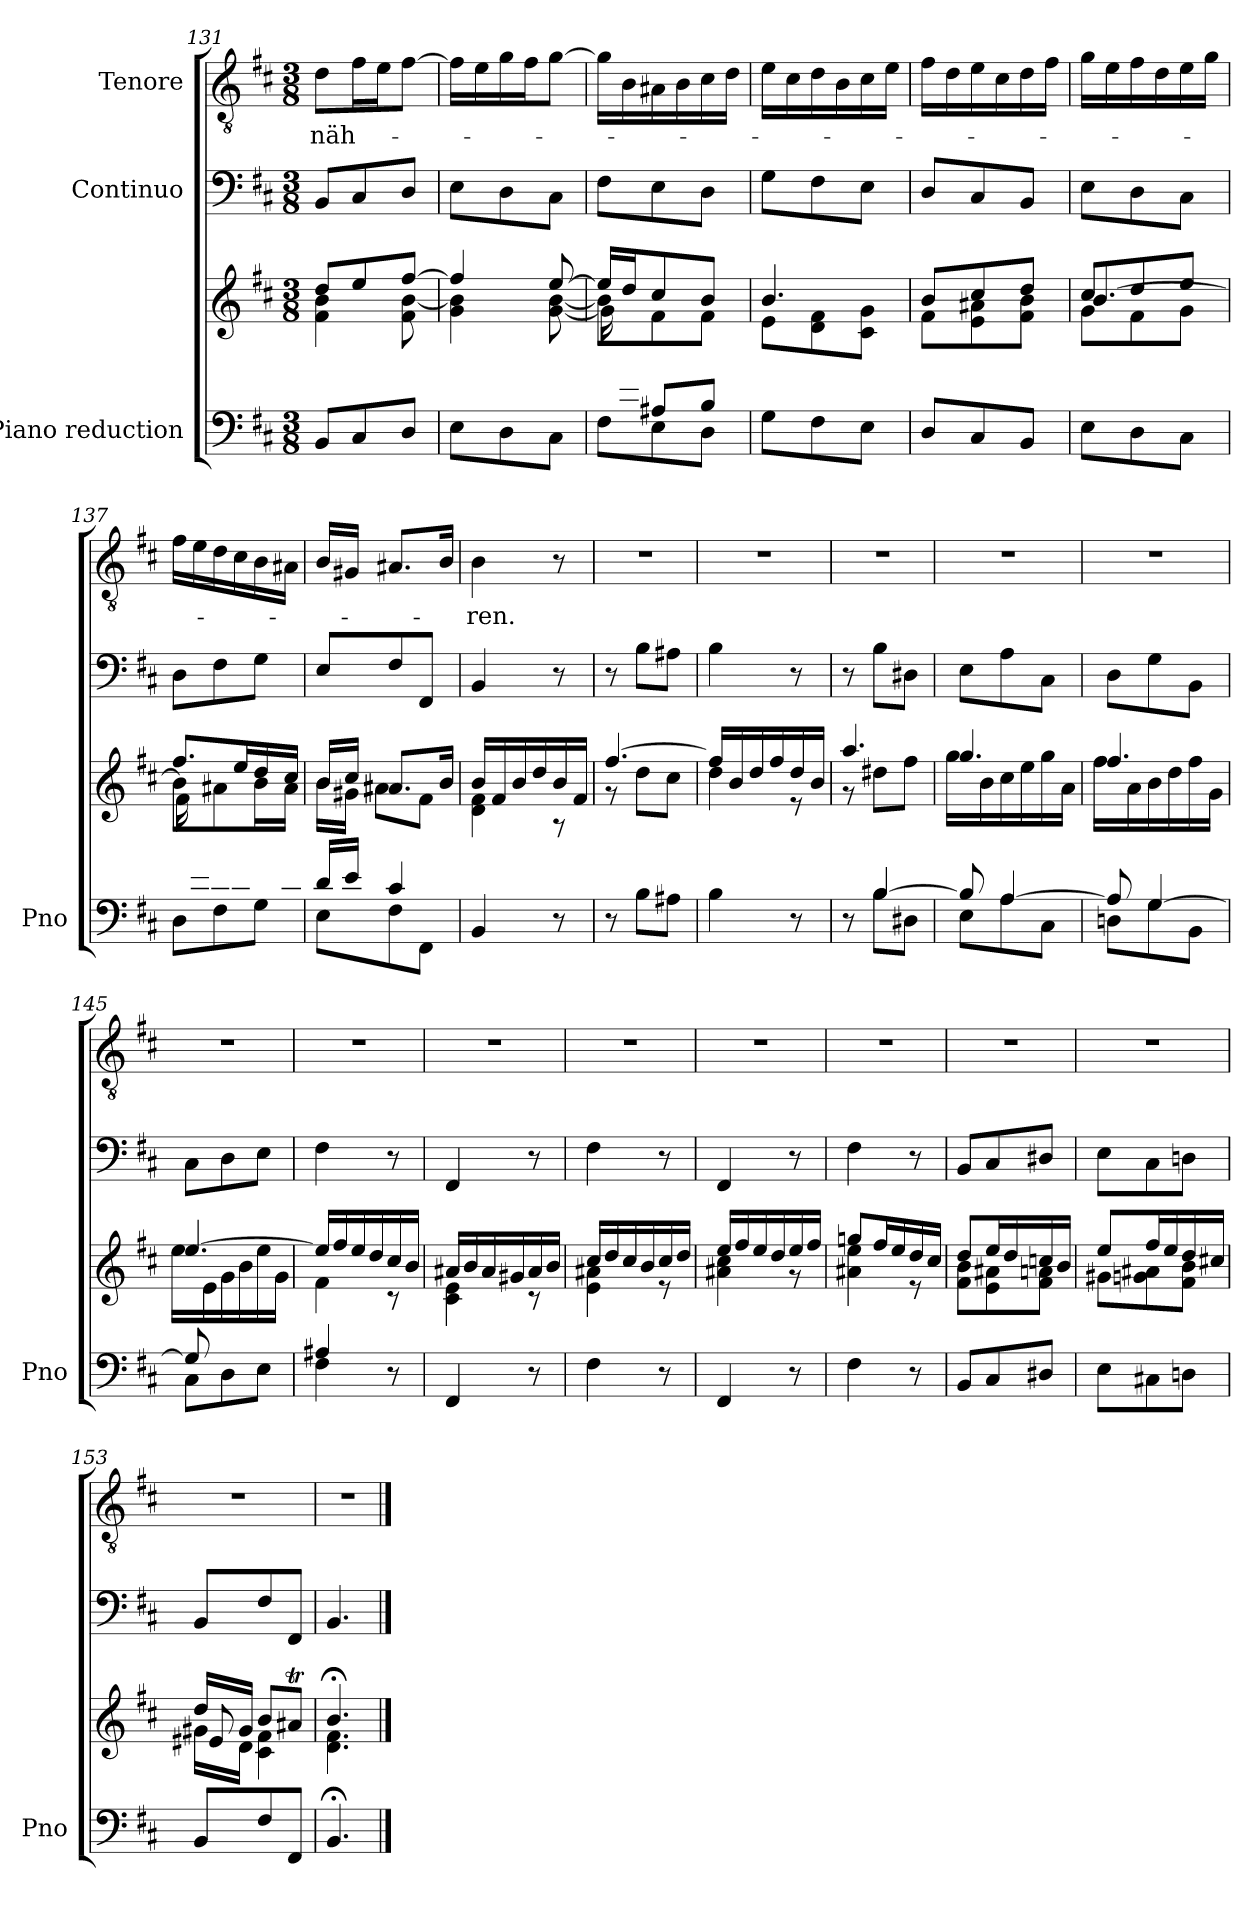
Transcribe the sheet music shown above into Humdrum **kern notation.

**kern	**kern	**kern	**kern	**text
*part3	*part3	*part2	*part1	*part1
*staff4	*staff3	*staff2	*staff1	*staff1
*I"Piano reduction	*	*I"Continuo	*I"Tenore	*
*I'Pno	*	*	*	*
*clefF4	*clefG2	*clefF4	*clefGv2	*
*k[f#c#]	*k[f#c#]	*k[f#c#]	*k[f#c#]	*
*M3/8	*M3/8	*M3/8	*M3/8	*
=131	=131	=131	=131	=131
*	*^	*	*	*
!	!	!	!	!	!LO:LY:b
8BB/L	8dd/L	4f#\ 4b\	8BB/L	8d\L	näh-
8C#/	8ee/	.	8C#/	16f#\L	.
.	.	.	.	16e\J	.
8D/J	[8ff#/J	8f#\ [8b\	8D/J	[8f#\J	.
=132	=132	=132	=132	=132	=132
8E\L	4ff#/]	4g\ 4b\]	8E\L	16f#\LL]	.
.	.	.	.	16e\	.
8D\	.	.	8D\	16g\	.
.	.	.	.	16f#\J	.
8C#\J	[8ee/	[8g\ [8b\	8C#\J	[8g\J	.
=133	=133	=133	=133	=133	=133
*^	*	*^	*	*	*
16ryy	8F#\L	16ee/LL]	8b\L]	16g\LL]	8F#\L	16g\LL]	.
16f#/JJ	.	16dd/J	.	4ryy	.	16B\	.
8A#X/L	8E\	8cc#/	8f#\	.	8E\	16A#X\	.
.	.	.	.	.	.	16B\	.
8B/J	8D\J	8b/J	8f#\J	.	8D\J	16c#\	.
.	.	.	.	16ryy	.	16d\JJ	.
*v	*v	*	*	*	*	*	*
*	*	*v	*v	*	*	*
=134	=134	=134	=134	=134	=134
8G\L	4.b/	8e\L	8G\L	16e\LL	.
.	.	.	.	16c#\	.
8F#\	.	8d\ 8f#\	8F#\	16d\	.
.	.	.	.	16B\	.
8E\J	.	8c#\ 8g\J	8E\J	16c#\	.
.	.	.	.	16e\JJ	.
=135	=135	=135	=135	=135	=135
8D/L	8b/L	8f#\L	8D/L	16f#\LL	.
.	.	.	.	16d\	.
8C#/	8cc#/	8e\ 8a#X\	8C#/	16e\	.
.	.	.	.	16c#\	.
8BB/J	8dd/J	8f#\ 8b\J	8BB/J	16d\	.
.	.	.	.	16f#\JJ	.
!!LO:LB:g=z
=136	=136	=136	=136	=136	=136
*	*	*^	*	*	*
8E\L	8cc#/L	8g\L	[4.b/	8E\L	16g\LL	.
.	.	.	.	.	16e\	.
8D\	8dd/	8f#\	.	8D\	16f#\	.
.	.	.	.	.	16d\	.
8C#\J	8ee/J	8g\J	.	8C#\J	16e\	.
.	.	.	.	.	16g\JJ	.
=137	=137	=137	=137	=137	=137	=137
*^	*	*	*	*	*	*
16ryy	8D\L	8.ff#/L	8b\L]	16f#\LL	8D\L	16f#\LL	.
16e/	.	.	.	4ryy	.	16e\	.
16d/	8F#\	.	8a#X\	.	8F#\	16d\	.
16c#/	.	16ee/L	.	.	.	16c#\	.
16B/	8G\J	16dd/	16b\L	.	8G\J	16B\	.
16c#/JJ	.	16cc#/JJ	16a#\JJ	16ryy	.	16A#X\JJ	.
*	*	*	*v	*v	*	*	*
=138	=138	=138	=138	=138	=138	=138
16d/LL	8E\L	16b/LL	16b\LL	8E/L	16B/LL	.
16e/JJ	.	16cc#/JJ	16g#X\JJ	.	16G#X/JJ	.
4c#/	8F#\	8.a#X/L	8a#\L	8F#/	8.A#X/L	.
.	8FF#\J	.	8f#\J	8FF#/J	.	.
.	.	16b/Jk	.	.	16B/Jk	.
*v	*v	*	*	*	*	*
=139	=139	=139	=139	=139	=139
!	!	!	!	!	!LO:LY:b
4BB/	16b/LL	4d\ 4f#\	4BB/	4B\	-ren.
.	16f#/	.	.	.	.
.	16b/	.	.	.	.
.	16dd/	.	.	.	.
8r	16b/	8r	8r	8r	.
.	16f#/JJ	.	.	.	.
=140	=140	=140	=140	=140	=140
8r	[4.ff#/	8r	8r	4.r	.
8B\L	.	8dd\L	8B\L	.	.
8A#X\J	.	8cc#\J	8A#X\J	.	.
=141	=141	=141	=141	=141	=141
4B\	16ff#/LL]	4dd\	4B\	4.r	.
.	16b/	.	.	.	.
.	16dd/	.	.	.	.
.	16ff#/	.	.	.	.
8r	16dd/	8r	8r	.	.
.	16b/JJ	.	.	.	.
=142	=142	=142	=142	=142	=142
*^	*	*	*	*	*
8r	8ryy	4.aa/	8r	8r	4.r	.
[4B/	8B\L	.	8dd#X\L	8B\L	.	.
.	8D#X\J	.	8ff#\J	8D#X\J	.	.
=143	=143	=143	=143	=143	=143	=143
8B/]	8E\L	4.gg/	16gg\LL	8E\L	4.r	.
.	.	.	16b\	.	.	.
[4A/	8A\	.	16cc#\	8A\	.	.
.	.	.	16ee\	.	.	.
.	8C#\J	.	16gg\	8C#\J	.	.
.	.	.	16a\JJ	.	.	.
=144	=144	=144	=144	=144	=144	=144
8A/]	8Dn\L	4.ff#/	16ff#\LL	8D\L	4.r	.
.	.	.	16a\	.	.	.
[4G/	8G\	.	16b\	8G\	.	.
.	.	.	16dd\	.	.	.
.	8BB\J	.	16ff#\	8BB\J	.	.
.	.	.	16g\JJ	.	.	.
!!LO:LB:g=z
=145	=145	=145	=145	=145	=145	=145
8G/]	8C#\L	[4.ee/	16ee\LL	8C#\L	4.r	.
.	.	.	16e\	.	.	.
4ryy	8D\	.	16g\	8D\	.	.
.	.	.	16b\	.	.	.
.	8E\J	.	16ee\	8E\J	.	.
.	.	.	16g\JJ	.	.	.
=146	=146	=146	=146	=146	=146	=146
4A#X/	4F#\	16ee/LL]	4f#\	4F#\	4.r	.
.	.	16ff#/	.	.	.	.
.	.	16ee/	.	.	.	.
.	.	16dd/	.	.	.	.
8r	8ryy	16cc#/	8r	8r	.	.
.	.	16b/JJ	.	.	.	.
*v	*v	*	*	*	*	*
=147	=147	=147	=147	=147	=147
4FF#/	16a#X/LL	4c#\ 4e\	4FF#/	4.r	.
.	16b/	.	.	.	.
.	16a#/	.	.	.	.
.	16g#X/	.	.	.	.
8r	16a#/	8r	8r	.	.
.	16b/JJ	.	.	.	.
=148	=148	=148	=148	=148	=148
4F#\	16cc#/LL	4e\ 4a#X\	4F#\	4.r	.
.	16dd/	.	.	.	.
.	16cc#/	.	.	.	.
.	16b/	.	.	.	.
8r	16cc#/	8r	8r	.	.
.	16dd/JJ	.	.	.	.
=149	=149	=149	=149	=149	=149
4FF#/	16ee/LL	4a#X\ 4cc#\	4FF#/	4.r	.
.	16ff#/	.	.	.	.
.	16ee/	.	.	.	.
.	16dd/	.	.	.	.
8r	16ee/	8r	8r	.	.
.	16ff#/JJ	.	.	.	.
=150	=150	=150	=150	=150	=150
4F#\	8ggn/L	4a#X\ 4ee\	4F#\	4.r	.
.	16ff#/L	.	.	.	.
.	16ee/	.	.	.	.
8r	16dd/	8r	8r	.	.
.	16cc#/JJ	.	.	.	.
=151	=151	=151	=151	=151	=151
8BB/L	8dd/L	8f#\ 8b\L	8BB/L	4.r	.
8C#/	16ee/L	8e\ 8a#X\	8C#/	.	.
.	16dd/	.	.	.	.
8D#X/J	16ccn/	8f#\ 8an\J	8D#X/J	.	.
.	16b/JJ	.	.	.	.
=152	=152	=152	=152	=152	=152
8E\L	8ee/L	8g#X\L	8E\L	4.r	.
8C#X\	16ff#/L	8gn\ 8a#X\	8C#\	.	.
.	16ee/	.	.	.	.
8Dn\J	16dd/	8f#\ 8b\J	8Dn\J	.	.
.	16cc#X/JJ	.	.	.	.
=153	=153	=153	=153	=153	=153
*	*	*^	*	*	*
8BB/L	16dd/LL	16g#X\LL	8e#X/	8BB/L	4.r	.
.	16g#/JJ	16d\JJ	.	.	.	.
8F#/	8b/L	4c#\ 4f#\	4ryy	8F#/	.	.
8FF#/J	8a#Xt/J	.	.	8FF#/J	.	.
*	*	*v	*v	*	*	*
=154	=154	=154	=154	=154	=154
4.BB;/	4.b;</	4.d\ 4.f#\	4.BB/	4.r	.
*	*v	*v	*	*	*
==	==	==	==	==
*-	*-	*-	*-	*-
